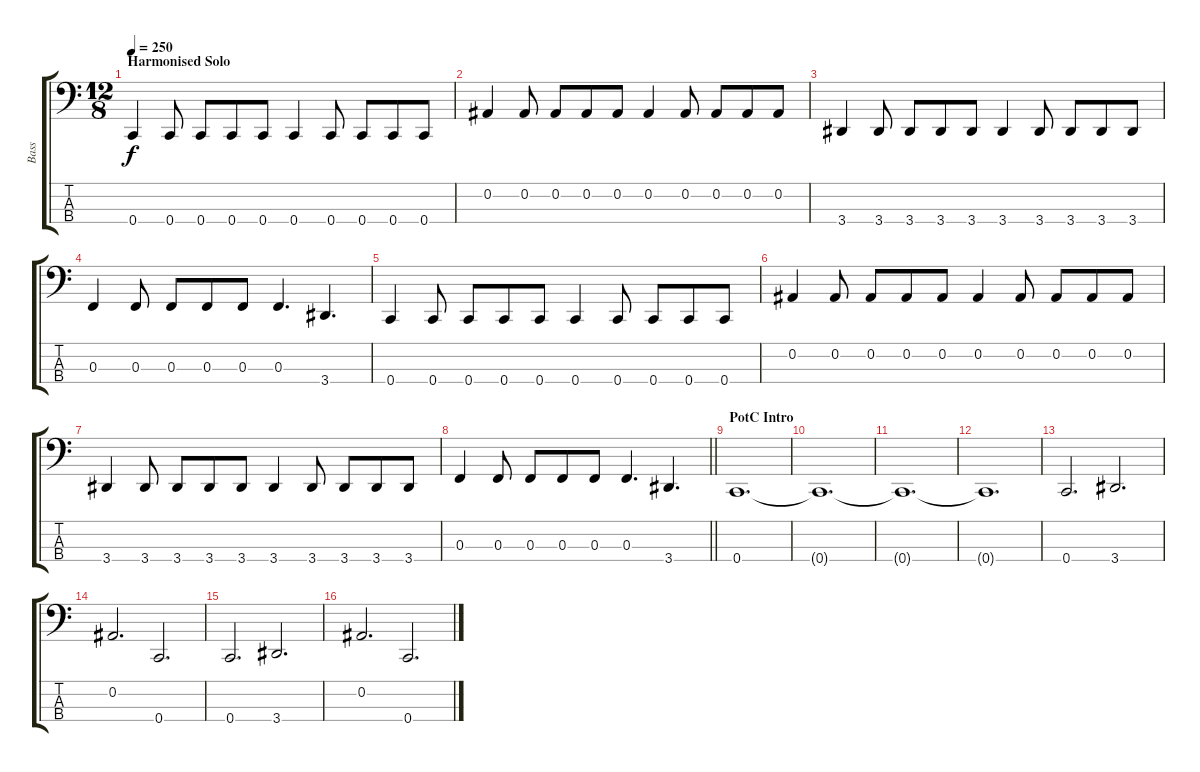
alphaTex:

\track ("Bass" "Bass") {instrument electricbassfinger}
\staff {score tabs}
\tuning (Eb2 Bb1 F1 C1) {hide}
\ts (12 8)
\section ("" "Harmonised Solo")
\tempo 250
\clef f4
\ks c
0.4.4{dy f} 0.4.8 0.4.8 0.4.8 0.4.8 0.4.4 0.4.8 0.4.8 0.4.8 0.4.8 |
0.2.4 0.2.8 0.2.8 0.2.8 0.2.8 0.2.4 0.2.8 0.2.8 0.2.8 0.2.8 |
3.4.4 3.4.8 3.4.8 3.4.8 3.4.8 3.4.4 3.4.8 3.4.8 3.4.8 3.4.8 |
0.3.4 0.3.8 0.3.8 0.3.8 0.3.8 0.3.4{d} 3.4.4{d} |
0.4.4 0.4.8 0.4.8 0.4.8 0.4.8 0.4.4 0.4.8 0.4.8 0.4.8 0.4.8 |
0.2.4 0.2.8 0.2.8 0.2.8 0.2.8 0.2.4 0.2.8 0.2.8 0.2.8 0.2.8 |
3.4.4 3.4.8 3.4.8 3.4.8 3.4.8 3.4.4 3.4.8 3.4.8 3.4.8 3.4.8 |
\barLineRight lightlight
0.3.4 0.3.8 0.3.8 0.3.8 0.3.8 0.3.4{d} 3.4.4{d} |
\section ("" "PotC Intro")
0.4.1{d} |
0.4{t}.1{d} |
0.4{t}.1{d} |
0.4{t}.1{d} |
0.4.2{d} 3.4.2{d} |
0.2.2{d} 0.4.2{d} |
0.4.2{d} 3.4.2{d} |
0.2.2{d} 0.4.2{d}
